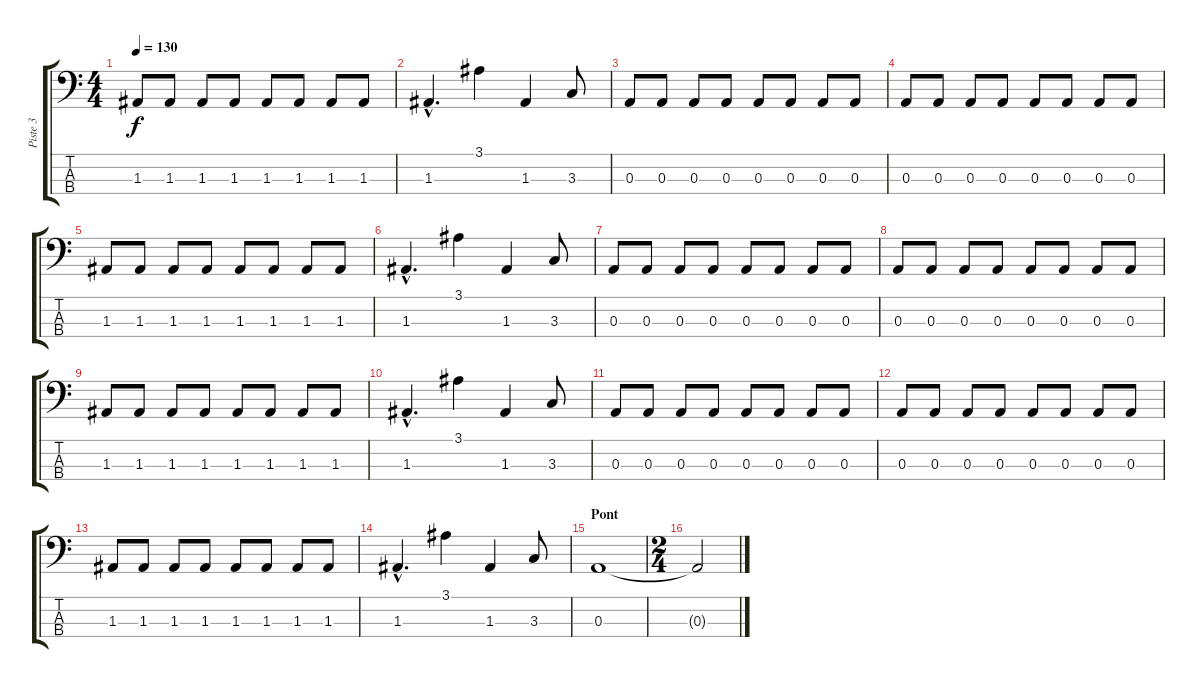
\track ("Piste 3" "Piste 3") {instrument electricbassfinger}
\staff {score tabs}
\tuning (G2 D2 A1 E1) {hide}
\ts (4 4)
\tempo 130
\clef f4
\ks c
1.3.8{dy f} 1.3.8 1.3.8 1.3.8 1.3.8 1.3.8 1.3.8 1.3.8 |
1.3{hac}.4{d} 3.1.4 1.3.4 3.3.8 |
0.3.8 0.3.8 0.3.8 0.3.8 0.3.8 0.3.8 0.3.8 0.3.8 |
0.3.8 0.3.8 0.3.8 0.3.8 0.3.8 0.3.8 0.3.8 0.3.8 |
1.3.8 1.3.8 1.3.8 1.3.8 1.3.8 1.3.8 1.3.8 1.3.8 |
1.3{hac}.4{d} 3.1.4 1.3.4 3.3.8 |
0.3.8 0.3.8 0.3.8 0.3.8 0.3.8 0.3.8 0.3.8 0.3.8 |
0.3.8 0.3.8 0.3.8 0.3.8 0.3.8 0.3.8 0.3.8 0.3.8 |
1.3.8 1.3.8 1.3.8 1.3.8 1.3.8 1.3.8 1.3.8 1.3.8 |
1.3{hac}.4{d} 3.1.4 1.3.4 3.3.8 |
0.3.8 0.3.8 0.3.8 0.3.8 0.3.8 0.3.8 0.3.8 0.3.8 |
0.3.8 0.3.8 0.3.8 0.3.8 0.3.8 0.3.8 0.3.8 0.3.8 |
1.3.8 1.3.8 1.3.8 1.3.8 1.3.8 1.3.8 1.3.8 1.3.8 |
1.3{hac}.4{d} 3.1.4 1.3.4 3.3.8 |
\section ("" "Pont")
0.3.1 |
\ts (2 4)
0.3{t}.2
